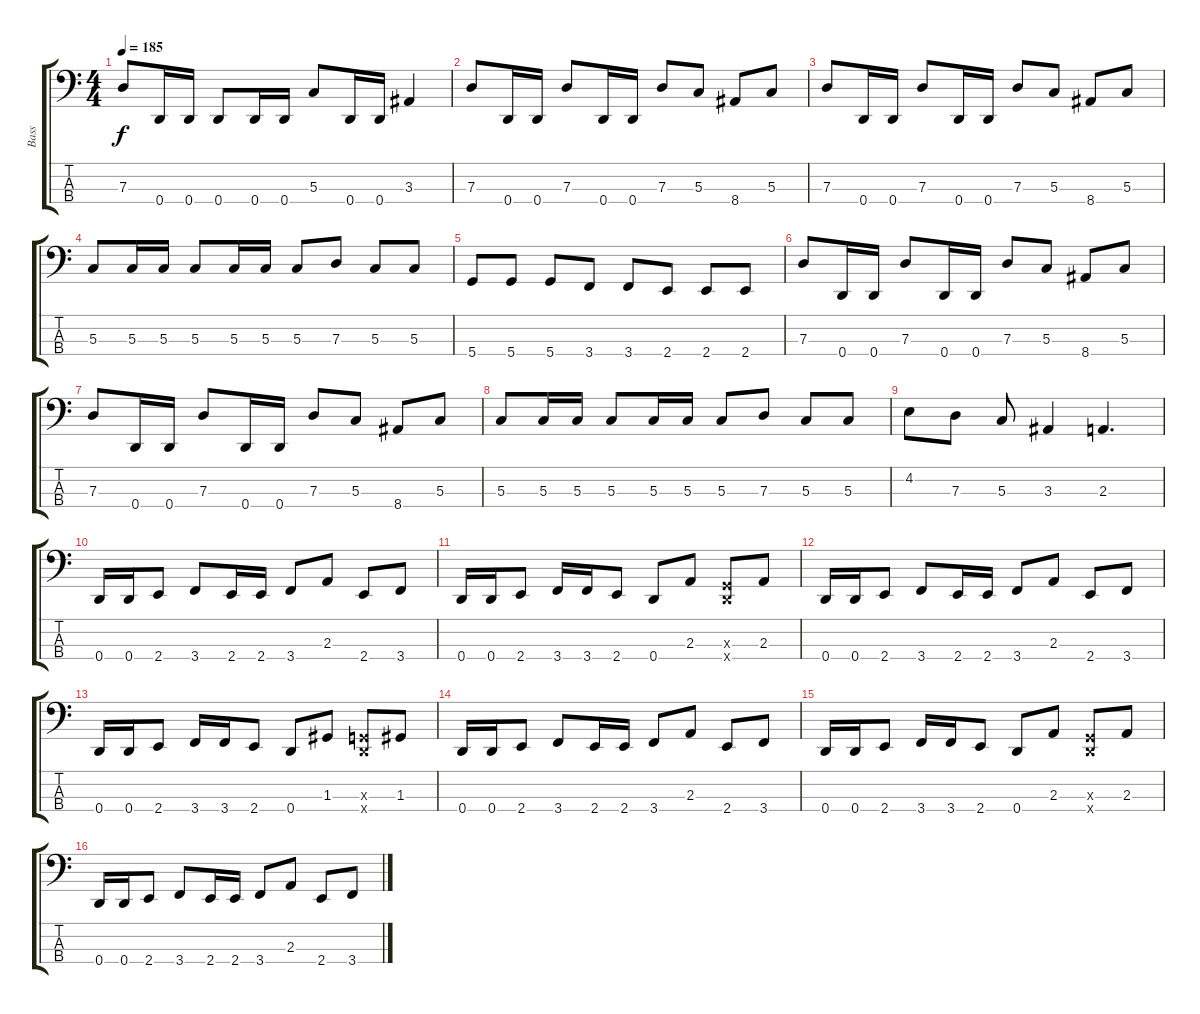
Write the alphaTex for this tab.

\track ("Bass" "Bass") {instrument electricbassfinger}
\staff {score tabs}
\tuning (F2 C2 G1 D1) {hide}
\ts (4 4)
\tempo 185
\clef f4
\ks c
7.3.8{dy f} 0.4.16 0.4.16 0.4.8 0.4.16 0.4.16 5.3.8 0.4.16 0.4.16 3.3.4 |
7.3.8 0.4.16 0.4.16 7.3.8 0.4.16 0.4.16 7.3.8 5.3.8 8.4.8 5.3.8 |
7.3.8 0.4.16 0.4.16 7.3.8 0.4.16 0.4.16 7.3.8 5.3.8 8.4.8 5.3.8 |
5.3.8 5.3.16 5.3.16 5.3.8 5.3.16 5.3.16 5.3.8 7.3.8 5.3.8 5.3.8 |
5.4.8 5.4.8 5.4.8 3.4.8 3.4.8 2.4.8 2.4.8 2.4.8 |
7.3.8 0.4.16 0.4.16 7.3.8 0.4.16 0.4.16 7.3.8 5.3.8 8.4.8 5.3.8 |
7.3.8 0.4.16 0.4.16 7.3.8 0.4.16 0.4.16 7.3.8 5.3.8 8.4.8 5.3.8 |
5.3.8 5.3.16 5.3.16 5.3.8 5.3.16 5.3.16 5.3.8 7.3.8 5.3.8 5.3.8 |
4.2.8 7.3.8 5.3.8 3.3.4 2.3.4{d} |
0.4.16 0.4.16 2.4.8 3.4.8 2.4.16 2.4.16 3.4.8 2.3.8 2.4.8 3.4.8 |
0.4.16 0.4.16 2.4.8 3.4.16 3.4.16 2.4.8 0.4.8 2.3.8 (0.3{x} 0.4{x}).8 2.3.8 |
0.4.16 0.4.16 2.4.8 3.4.8 2.4.16 2.4.16 3.4.8 2.3.8 2.4.8 3.4.8 |
0.4.16 0.4.16 2.4.8 3.4.16 3.4.16 2.4.8 0.4.8 1.3.8 (0.3{x} 0.4{x}).8 1.3.8 |
0.4.16 0.4.16 2.4.8 3.4.8 2.4.16 2.4.16 3.4.8 2.3.8 2.4.8 3.4.8 |
0.4.16 0.4.16 2.4.8 3.4.16 3.4.16 2.4.8 0.4.8 2.3.8 (0.3{x} 0.4{x}).8 2.3.8 |
0.4.16 0.4.16 2.4.8 3.4.8 2.4.16 2.4.16 3.4.8 2.3.8 2.4.8 3.4.8
